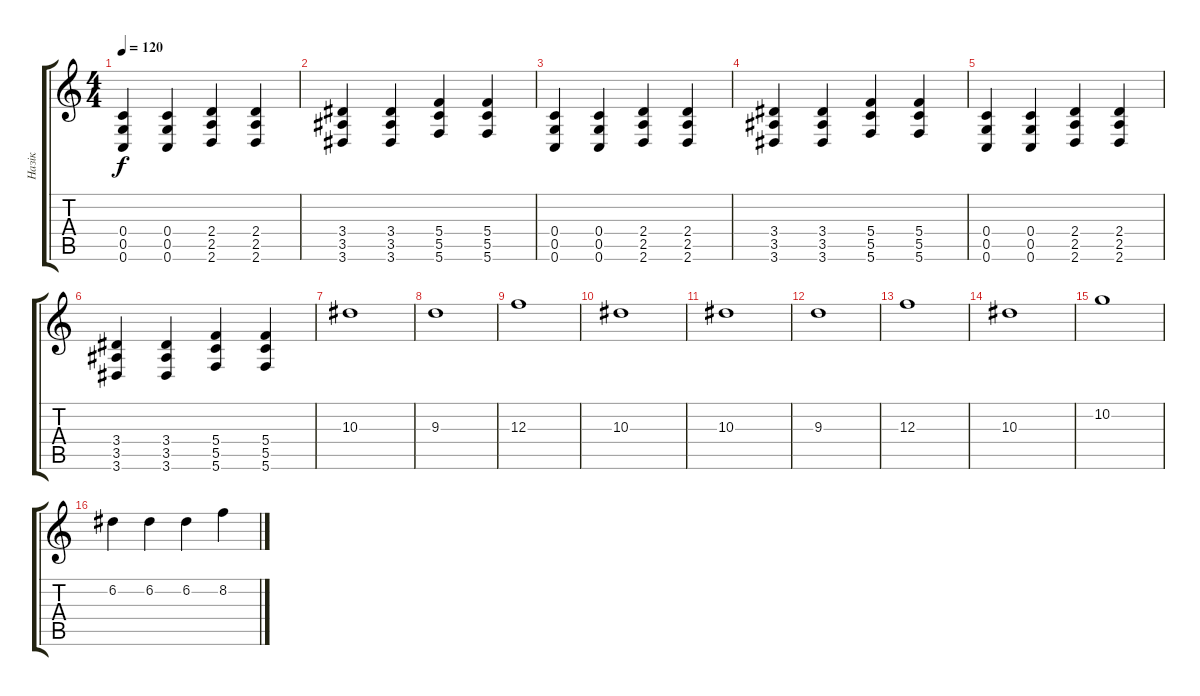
\track ("Назік" "Назік") {instrument distortionguitar}
\staff {score tabs}
\tuning (D4 A3 F3 C3 G2 C2) {hide}
\ts (4 4)
\tempo 120
\clef g2
\ks c
(0.4 0.5 0.6).4{dy f} (0.4 0.5 0.6).4 (2.4 2.5 2.6).4 (2.4 2.5 2.6).4 |
(3.4 3.5 3.6).4 (3.4 3.5 3.6).4 (5.4 5.5 5.6).4 (5.4 5.5 5.6).4 |
(0.4 0.5 0.6).4 (0.4 0.5 0.6).4 (2.4 2.5 2.6).4 (2.4 2.5 2.6).4 |
(3.4 3.5 3.6).4 (3.4 3.5 3.6).4 (5.4 5.5 5.6).4 (5.4 5.5 5.6).4 |
(0.4 0.5 0.6).4 (0.4 0.5 0.6).4 (2.4 2.5 2.6).4 (2.4 2.5 2.6).4 |
(3.4 3.5 3.6).4 (3.4 3.5 3.6).4 (5.4 5.5 5.6).4 (5.4 5.5 5.6).4 |
10.3.1 |
9.3.1 |
12.3.1 |
10.3.1 |
10.3.1 |
9.3.1 |
12.3.1 |
10.3.1 |
10.2.1 |
6.2.4 6.2.4 6.2.4 8.2.4
